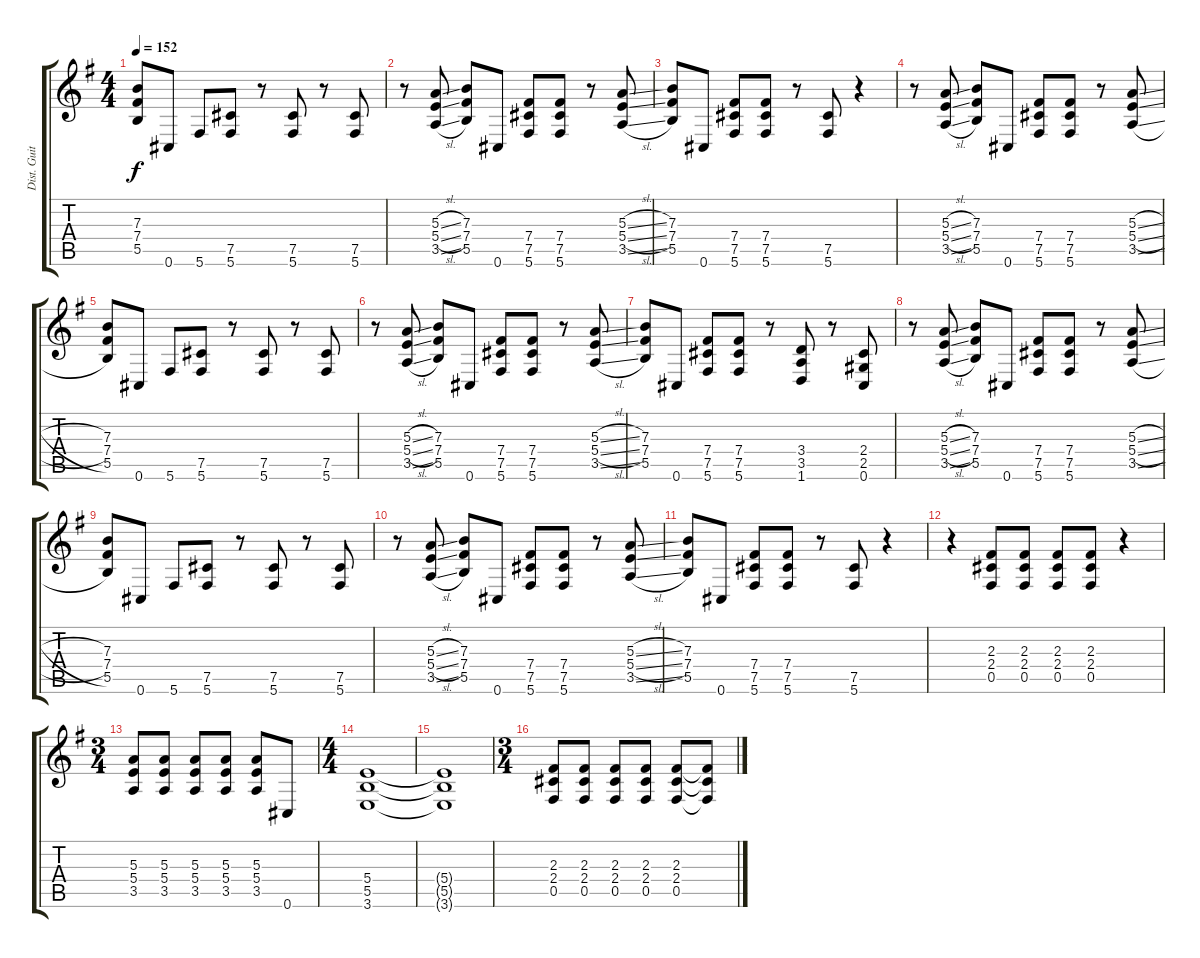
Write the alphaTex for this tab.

\track ("Dist. Guitar1" "Dist. Guit") {instrument distortionguitar}
\staff {score tabs}
\tuning (Db4 Ab3 E3 B2 Gb2 Db2) {hide}
\ts (4 4)
\tempo 152
\clef g2
\ks eminor
(7.3 7.4 5.5).8{dy f} 0.6.8 5.6.8 (7.5 5.6).8 r.8 (7.5 5.6).8 r.8 (7.5 5.6).8 |
r.8 (5.3{sl} 5.4{sl} 3.5{sl}).8 (7.3 7.4 5.5).8 0.6.8 (7.4 7.5 5.6).8 (7.4 7.5 5.6).8 r.8 (5.3{sl} 5.4{sl} 3.5{sl}).8 |
(7.3 7.4 5.5).8 0.6.8 (7.4 7.5 5.6).8 (7.4 7.5 5.6).8 r.8 (7.5 5.6).8 r.4 |
r.8 (5.3{sl} 5.4{sl} 3.5{sl}).8 (7.3 7.4 5.5).8 0.6.8 (7.4 7.5 5.6).8 (7.4 7.5 5.6).8 r.8 (5.3{sl} 5.4{sl} 3.5{sl}).8 |
(7.3 7.4 5.5).8 0.6.8 5.6.8 (7.5 5.6).8 r.8 (7.5 5.6).8 r.8 (7.5 5.6).8 |
r.8 (5.3{sl} 5.4{sl} 3.5{sl}).8 (7.3 7.4 5.5).8 0.6.8 (7.4 7.5 5.6).8 (7.4 7.5 5.6).8 r.8 (5.3{sl} 5.4{sl} 3.5{sl}).8 |
(7.3 7.4 5.5).8 0.6.8 (7.4 7.5 5.6).8 (7.4 7.5 5.6).8 r.8 (3.4 3.5 1.6).8 r.8 (2.4 2.5 0.6).8 |
r.8 (5.3{sl} 5.4{sl} 3.5{sl}).8 (7.3 7.4 5.5).8 0.6.8 (7.4 7.5 5.6).8 (7.4 7.5 5.6).8 r.8 (5.3{sl} 5.4{sl} 3.5{sl}).8 |
(7.3 7.4 5.5).8 0.6.8 5.6.8 (7.5 5.6).8 r.8 (7.5 5.6).8 r.8 (7.5 5.6).8 |
r.8 (5.3{sl} 5.4{sl} 3.5{sl}).8 (7.3 7.4 5.5).8 0.6.8 (7.4 7.5 5.6).8 (7.4 7.5 5.6).8 r.8 (5.3{sl} 5.4{sl} 3.5{sl}).8 |
(7.3 7.4 5.5).8 0.6.8 (7.4 7.5 5.6).8 (7.4 7.5 5.6).8 r.8 (7.5 5.6).8 r.4 |
r.4 (2.3 2.4 0.5).8 (2.3 2.4 0.5).8 (2.3 2.4 0.5).8 (2.3 2.4 0.5).8 r.4 |
\ts (3 4)
(5.3 5.4 3.5).8 (5.3 5.4 3.5).8 (5.3 5.4 3.5).8 (5.3 5.4 3.5).8 (5.3 5.4 3.5).8 0.6.8 |
\ts (4 4)
(5.4 5.5 3.6).1 |
(5.4{t} 5.5{t} 3.6{t}).1 |
\ts (3 4)
(2.3 2.4 0.5).8 (2.3 2.4 0.5).8 (2.3 2.4 0.5).8 (2.3 2.4 0.5).8 (2.3 2.4 0.5).8 (2.3{t} 2.4{t} 0.5{t}).8
